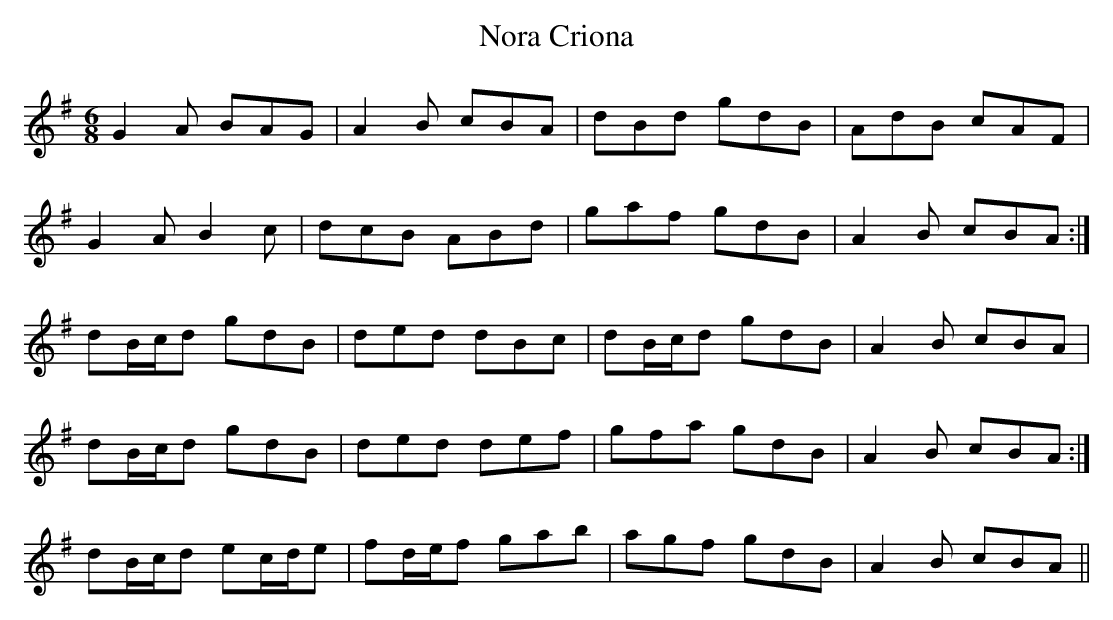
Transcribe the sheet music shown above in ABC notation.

X:1
T:Nora Criona
M:6/8
L:1/8
K:G
G2A BAG|A2B cBA|dBd gdB|AdB cAF|
G2A B2c|dcB ABd|gaf gdB|A2B cBA:|
dB/c/d gdB|ded dBc|dB/c/d gdB|A2B cBA|
1dB/c/d gdB|ded def|gfa gdB|A2B cBA:|
2 dB/c/d ec/d/e|fd/e/f gab|agf gdB|A2B cBA||
